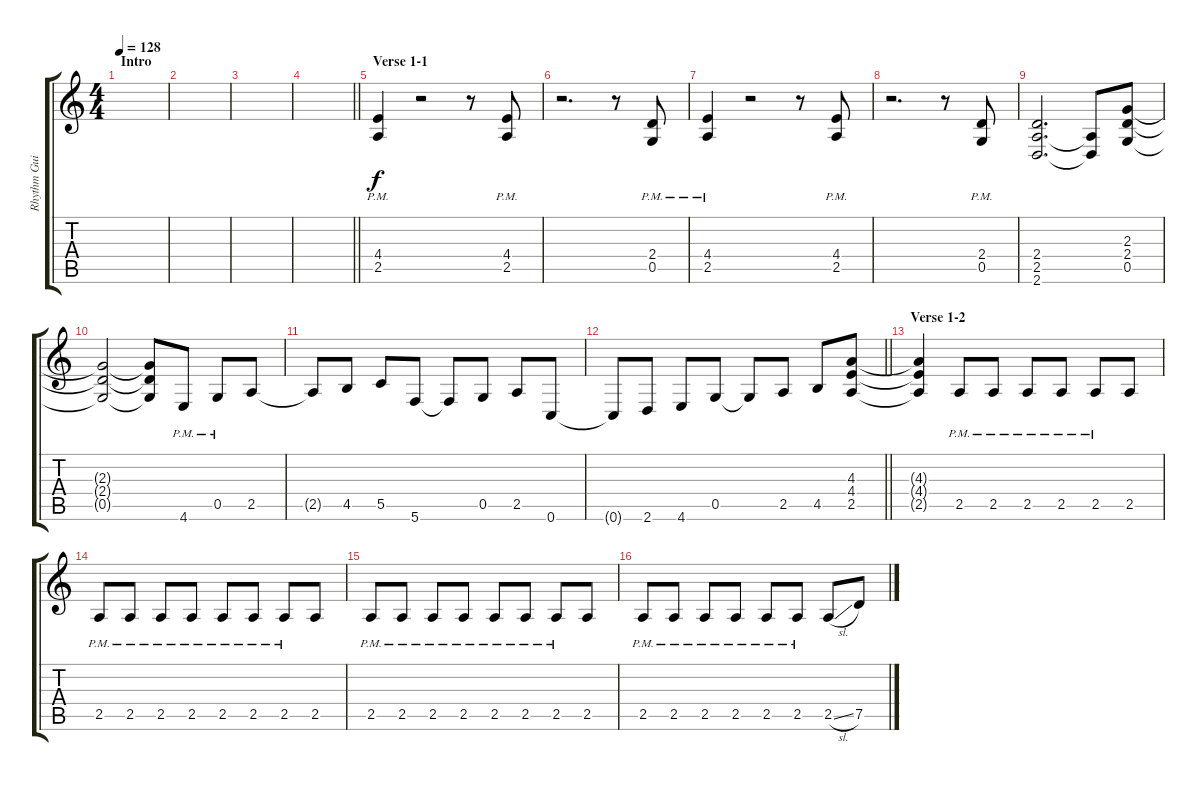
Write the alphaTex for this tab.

\track ("Rhythm Guitar" "Rhythm Gui") {instrument distortionguitar}
\staff {score tabs}
\tuning (D4 A3 F3 C3 G2 C2) {hide}
\ts (4 4)
\section ("" "Intro")
\tempo 128
\clef g2
\ks c
|
|
|
\barLineRight lightlight
|
\section ("" "Verse 1-1")
(4.4{pm} 2.5{pm}).4 r.2 r.8 (4.4{pm} 2.5{pm}).8 |
r.2{d} r.8 (2.4{pm} 0.5{pm}).8 |
(4.4{pm} 2.5{pm}).4 r.2 r.8 (4.4{pm} 2.5{pm}).8 |
r.2{d} r.8 (2.4{pm} 0.5{pm}).8 |
(2.4 2.5 2.6).2{d} (2.5{t} 2.6{t}).8 (2.3 2.4 0.5).8 |
(2.3{t} 2.4{t} 0.5{t}).2 (2.3{t} 2.4{t} 0.5{t}).8 4.6{pm}.8 0.5{pm}.8 2.5.8 |
2.5{t}.8 4.5.8 5.5.8 5.6.8 5.6{t}.8 0.5.8 2.5.8 0.6.8 |
\barLineRight lightlight
0.6{t}.8 2.6.8 4.6.8 0.5.8 0.5{t}.8 2.5.8 4.5.8 (4.3 4.4 2.5).8 |
\section ("" "Verse 1-2")
(4.3{t} 4.4{t} 2.5{t}).4 2.5{pm}.8 2.5{pm}.8 2.5{pm}.8 2.5{pm}.8 2.5{pm}.8 2.5.8 |
2.5{pm}.8 2.5{pm}.8 2.5{pm}.8 2.5{pm}.8 2.5{pm}.8 2.5{pm}.8 2.5{pm}.8 2.5.8 |
2.5{pm}.8 2.5{pm}.8 2.5{pm}.8 2.5{pm}.8 2.5{pm}.8 2.5{pm}.8 2.5{pm}.8 2.5.8 |
2.5{pm}.8 2.5{pm}.8 2.5{pm}.8 2.5{pm}.8 2.5{pm}.8 2.5{pm}.8 2.5{sl}.8 7.5.8
